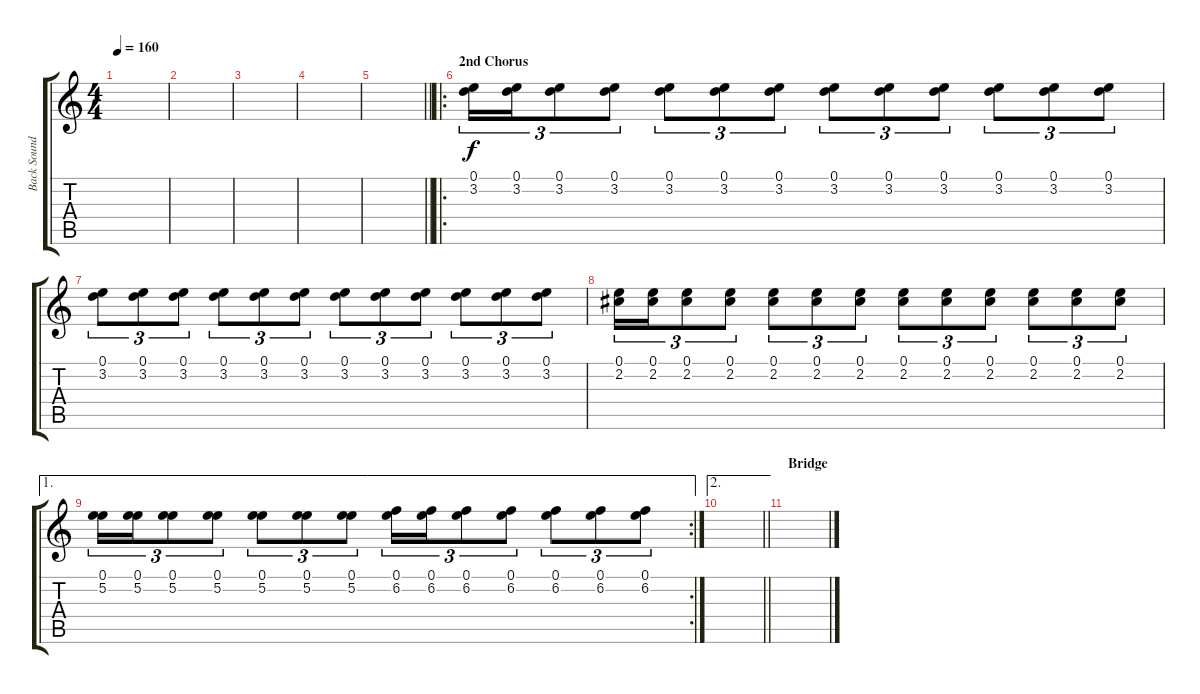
\track ("Back Sound Guitar/ Key Samples in Outro" "Back Sound") {instrument overdrivenguitar}
\staff {score tabs}
\tuning (E4 B3 G3 D3 A2 E2) {hide}
\ts (4 4)
\tempo 160
\clef g2
\ks c
|
|
|
|
\barLineRight lightlight
|
\ro
\section ("" "2nd Chorus")
(0.1 3.2).16{tu (3 2)} (0.1 3.2).16{tu (3 2)} (0.1 3.2).8{tu (3 2)} (0.1 3.2).8{tu (3 2)} (0.1 3.2).8{tu (3 2)} (0.1 3.2).8{tu (3 2)} (0.1 3.2).8{tu (3 2)} (0.1 3.2).8{tu (3 2)} (0.1 3.2).8{tu (3 2)} (0.1 3.2).8{tu (3 2)} (0.1 3.2).8{tu (3 2)} (0.1 3.2).8{tu (3 2)} (0.1 3.2).8{tu (3 2)} |
(0.1 3.2).8{tu (3 2)} (0.1 3.2).8{tu (3 2)} (0.1 3.2).8{tu (3 2)} (0.1 3.2).8{tu (3 2)} (0.1 3.2).8{tu (3 2)} (0.1 3.2).8{tu (3 2)} (0.1 3.2).8{tu (3 2)} (0.1 3.2).8{tu (3 2)} (0.1 3.2).8{tu (3 2)} (0.1 3.2).8{tu (3 2)} (0.1 3.2).8{tu (3 2)} (0.1 3.2).8{tu (3 2)} |
(0.1 2.2).16{tu (3 2)} (0.1 2.2).16{tu (3 2)} (0.1 2.2).8{tu (3 2)} (0.1 2.2).8{tu (3 2)} (0.1 2.2).8{tu (3 2)} (0.1 2.2).8{tu (3 2)} (0.1 2.2).8{tu (3 2)} (0.1 2.2).8{tu (3 2)} (0.1 2.2).8{tu (3 2)} (0.1 2.2).8{tu (3 2)} (0.1 2.2).8{tu (3 2)} (0.1 2.2).8{tu (3 2)} (0.1 2.2).8{tu (3 2)} |
\ae 1
\rc 2
(0.1 5.2).16{tu (3 2)} (0.1 5.2).16{tu (3 2)} (0.1 5.2).8{tu (3 2)} (0.1 5.2).8{tu (3 2)} (0.1 5.2).8{tu (3 2)} (0.1 5.2).8{tu (3 2)} (0.1 5.2).8{tu (3 2)} (0.1 6.2).16{tu (3 2)} (0.1 6.2).16{tu (3 2)} (0.1 6.2).8{tu (3 2)} (0.1 6.2).8{tu (3 2)} (0.1 6.2).8{tu (3 2)} (0.1 6.2).8{tu (3 2)} (0.1 6.2).8{tu (3 2)} |
\ae 2
\barLineRight lightlight
|
\section ("" "Bridge")
